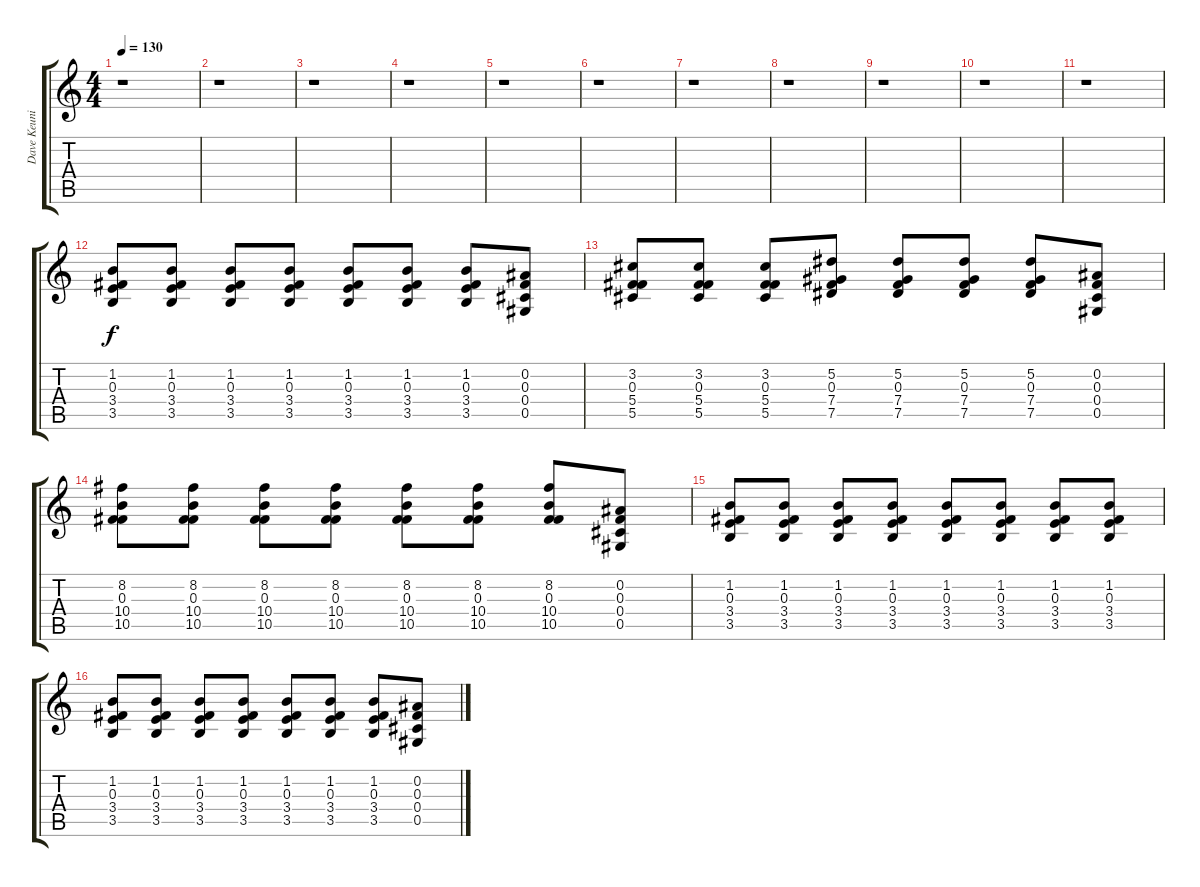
\track ("Dave Keuning (Backing)" "Dave Keuni") {instrument overdrivenguitar}
\staff {score tabs}
\tuning (Eb4 Bb3 Gb3 Db3 Ab2 Eb2) {hide}
\ts (4 4)
\tempo 130
\clef g2
\ks c
r.1{dy f} |
r.1 |
r.1 |
r.1 |
r.1 |
r.1 |
r.1 |
r.1 |
r.1 |
r.1 |
r.1 |
(1.2 0.3 3.4 3.5).8 (1.2 0.3 3.4 3.5).8 (1.2 0.3 3.4 3.5).8 (1.2 0.3 3.4 3.5).8 (1.2 0.3 3.4 3.5).8 (1.2 0.3 3.4 3.5).8 (1.2 0.3 3.4 3.5).8 (0.2 0.3 0.4 0.5).8 |
(3.2 0.3 5.4 5.5).8 (3.2 0.3 5.4 5.5).8 (3.2 0.3 5.4 5.5).8 (5.2 0.3 7.4 7.5).8 (5.2 0.3 7.4 7.5).8 (5.2 0.3 7.4 7.5).8 (5.2 0.3 7.4 7.5).8 (0.2 0.3 0.4 0.5).8 |
(8.2 0.3 10.4 10.5).8 (8.2 0.3 10.4 10.5).8 (8.2 0.3 10.4 10.5).8 (8.2 0.3 10.4 10.5).8 (8.2 0.3 10.4 10.5).8 (8.2 0.3 10.4 10.5).8 (8.2 0.3 10.4 10.5).8 (0.2 0.3 0.4 0.5).8 |
(1.2 0.3 3.4 3.5).8 (1.2 0.3 3.4 3.5).8 (1.2 0.3 3.4 3.5).8 (1.2 0.3 3.4 3.5).8 (1.2 0.3 3.4 3.5).8 (1.2 0.3 3.4 3.5).8 (1.2 0.3 3.4 3.5).8 (1.2 0.3 3.4 3.5).8 |
(1.2 0.3 3.4 3.5).8 (1.2 0.3 3.4 3.5).8 (1.2 0.3 3.4 3.5).8 (1.2 0.3 3.4 3.5).8 (1.2 0.3 3.4 3.5).8 (1.2 0.3 3.4 3.5).8 (1.2 0.3 3.4 3.5).8 (0.2 0.3 0.4 0.5).8
